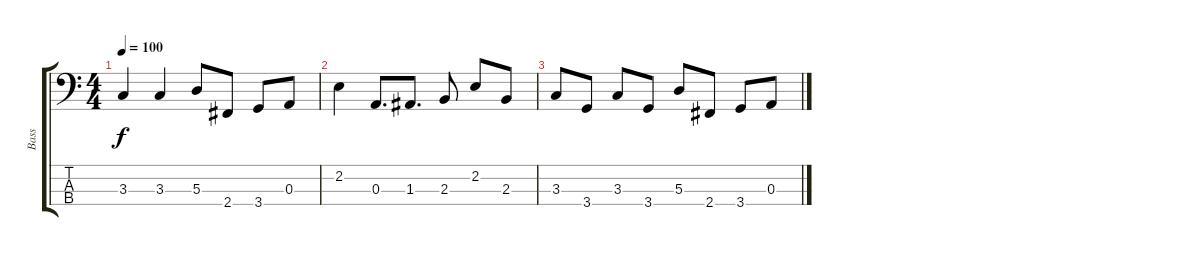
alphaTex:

\track ("Bass" "Bass") {instrument electricbassfinger}
\staff {score tabs}
\tuning (G2 D2 A1 E1) {hide}
\ts (4 4)
\tempo 100
\clef f4
\ks c
3.3.4{dy f} 3.3.4 5.3.8 2.4.8 3.4.8 0.3.8 |
2.2.4 0.3.8{d} 1.3.8{d} 2.3.8 2.2.8 2.3.8 |
3.3.8 3.4.8 3.3.8 3.4.8 5.3.8 2.4.8 3.4.8 0.3.8
